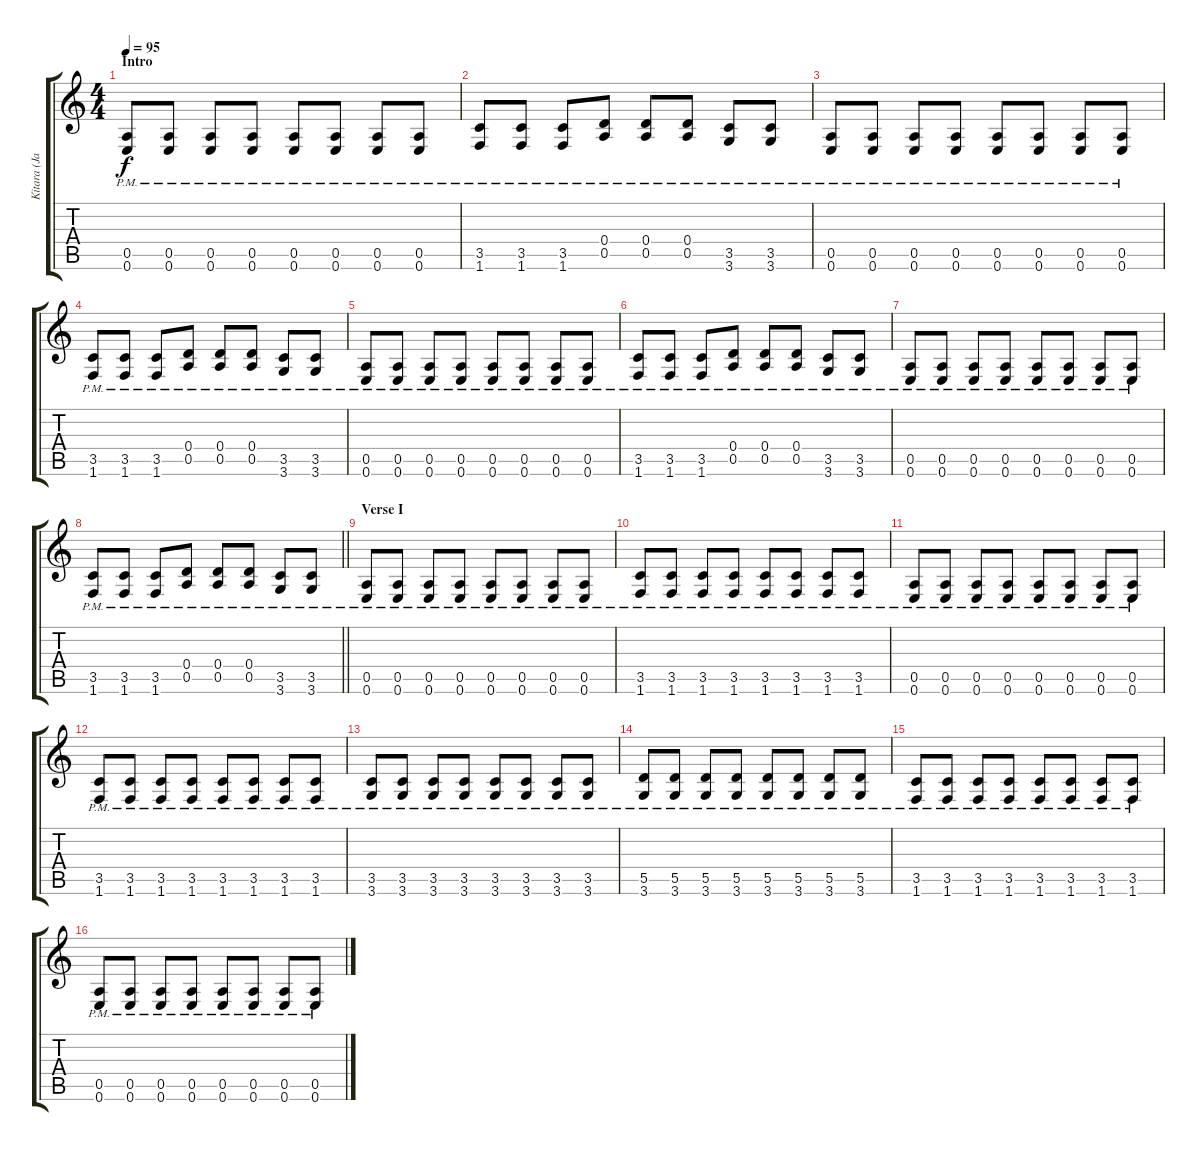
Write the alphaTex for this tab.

\track ("Kitara (Jari Huttunen, em. Karri Rämö)" "Kitara (Ja") {instrument distortionguitar}
\staff {score tabs}
\tuning (E4 B3 G3 D3 A2 E2) {hide}
\ts (4 4)
\section ("" "Intro")
\tempo 95
\clef g2
\ks c
(0.5{pm} 0.6{pm}).8{dy f instrument distortionguitar} (0.5{pm} 0.6{pm}).8 (0.5{pm} 0.6{pm}).8 (0.5{pm} 0.6{pm}).8 (0.5{pm} 0.6{pm}).8 (0.5{pm} 0.6{pm}).8 (0.5{pm} 0.6{pm}).8 (0.5{pm} 0.6{pm}).8 |
(3.5{pm} 1.6{pm}).8 (3.5{pm} 1.6{pm}).8 (3.5{pm} 1.6{pm}).8 (0.4{pm} 0.5{pm}).8 (0.4{pm} 0.5{pm}).8 (0.4{pm} 0.5{pm}).8 (3.5{pm} 3.6{pm}).8 (3.5{pm} 3.6{pm}).8 |
(0.5{pm} 0.6{pm}).8 (0.5{pm} 0.6{pm}).8 (0.5{pm} 0.6{pm}).8 (0.5{pm} 0.6{pm}).8 (0.5{pm} 0.6{pm}).8 (0.5{pm} 0.6{pm}).8 (0.5{pm} 0.6{pm}).8 (0.5{pm} 0.6{pm}).8 |
(3.5{pm} 1.6{pm}).8 (3.5{pm} 1.6{pm}).8 (3.5{pm} 1.6{pm}).8 (0.4{pm} 0.5{pm}).8 (0.4{pm} 0.5{pm}).8 (0.4{pm} 0.5{pm}).8 (3.5{pm} 3.6{pm}).8 (3.5{pm} 3.6{pm}).8 |
(0.5{pm} 0.6{pm}).8 (0.5{pm} 0.6{pm}).8 (0.5{pm} 0.6{pm}).8 (0.5{pm} 0.6{pm}).8 (0.5{pm} 0.6{pm}).8 (0.5{pm} 0.6{pm}).8 (0.5{pm} 0.6{pm}).8 (0.5{pm} 0.6{pm}).8 |
(3.5{pm} 1.6{pm}).8 (3.5{pm} 1.6{pm}).8 (3.5{pm} 1.6{pm}).8 (0.4{pm} 0.5{pm}).8 (0.4{pm} 0.5{pm}).8 (0.4{pm} 0.5{pm}).8 (3.5{pm} 3.6{pm}).8 (3.5{pm} 3.6{pm}).8 |
(0.5{pm} 0.6{pm}).8 (0.5{pm} 0.6{pm}).8 (0.5{pm} 0.6{pm}).8 (0.5{pm} 0.6{pm}).8 (0.5{pm} 0.6{pm}).8 (0.5{pm} 0.6{pm}).8 (0.5{pm} 0.6{pm}).8 (0.5{pm} 0.6{pm}).8 |
\barLineRight lightlight
(3.5{pm} 1.6{pm}).8 (3.5{pm} 1.6{pm}).8 (3.5{pm} 1.6{pm}).8 (0.4{pm} 0.5{pm}).8 (0.4{pm} 0.5{pm}).8 (0.4{pm} 0.5{pm}).8 (3.5{pm} 3.6{pm}).8 (3.5{pm} 3.6{pm}).8 |
\section ("" "Verse I")
(0.5{pm} 0.6{pm}).8 (0.5{pm} 0.6{pm}).8 (0.5{pm} 0.6{pm}).8 (0.5{pm} 0.6{pm}).8 (0.5{pm} 0.6{pm}).8 (0.5{pm} 0.6{pm}).8 (0.5{pm} 0.6{pm}).8 (0.5{pm} 0.6{pm}).8 |
(3.5{pm} 1.6{pm}).8 (3.5{pm} 1.6{pm}).8 (3.5{pm} 1.6{pm}).8 (3.5{pm} 1.6{pm}).8 (3.5{pm} 1.6{pm}).8 (3.5{pm} 1.6{pm}).8 (3.5{pm} 1.6{pm}).8 (3.5{pm} 1.6{pm}).8 |
(0.5{pm} 0.6{pm}).8 (0.5{pm} 0.6{pm}).8 (0.5{pm} 0.6{pm}).8 (0.5{pm} 0.6{pm}).8 (0.5{pm} 0.6{pm}).8 (0.5{pm} 0.6{pm}).8 (0.5{pm} 0.6{pm}).8 (0.5{pm} 0.6{pm}).8 |
(3.5{pm} 1.6{pm}).8 (3.5{pm} 1.6{pm}).8 (3.5{pm} 1.6{pm}).8 (3.5{pm} 1.6{pm}).8 (3.5{pm} 1.6{pm}).8 (3.5{pm} 1.6{pm}).8 (3.5{pm} 1.6{pm}).8 (3.5{pm} 1.6{pm}).8 |
(3.5{pm} 3.6{pm}).8 (3.5{pm} 3.6{pm}).8 (3.5{pm} 3.6{pm}).8 (3.5{pm} 3.6{pm}).8 (3.5{pm} 3.6{pm}).8 (3.5{pm} 3.6{pm}).8 (3.5{pm} 3.6{pm}).8 (3.5{pm} 3.6{pm}).8 |
(5.5{pm} 3.6{pm}).8 (5.5{pm} 3.6{pm}).8 (5.5{pm} 3.6{pm}).8 (5.5{pm} 3.6{pm}).8 (5.5{pm} 3.6{pm}).8 (5.5{pm} 3.6{pm}).8 (5.5{pm} 3.6{pm}).8 (5.5{pm} 3.6{pm}).8 |
(3.5{pm} 1.6{pm}).8 (3.5{pm} 1.6{pm}).8 (3.5{pm} 1.6{pm}).8 (3.5{pm} 1.6{pm}).8 (3.5{pm} 1.6{pm}).8 (3.5{pm} 1.6{pm}).8 (3.5{pm} 1.6{pm}).8 (3.5{pm} 1.6{pm}).8 |
(0.5{pm} 0.6{pm}).8 (0.5{pm} 0.6{pm}).8 (0.5{pm} 0.6{pm}).8 (0.5{pm} 0.6{pm}).8 (0.5{pm} 0.6{pm}).8 (0.5{pm} 0.6{pm}).8 (0.5{pm} 0.6{pm}).8 (0.5{pm} 0.6{pm}).8
